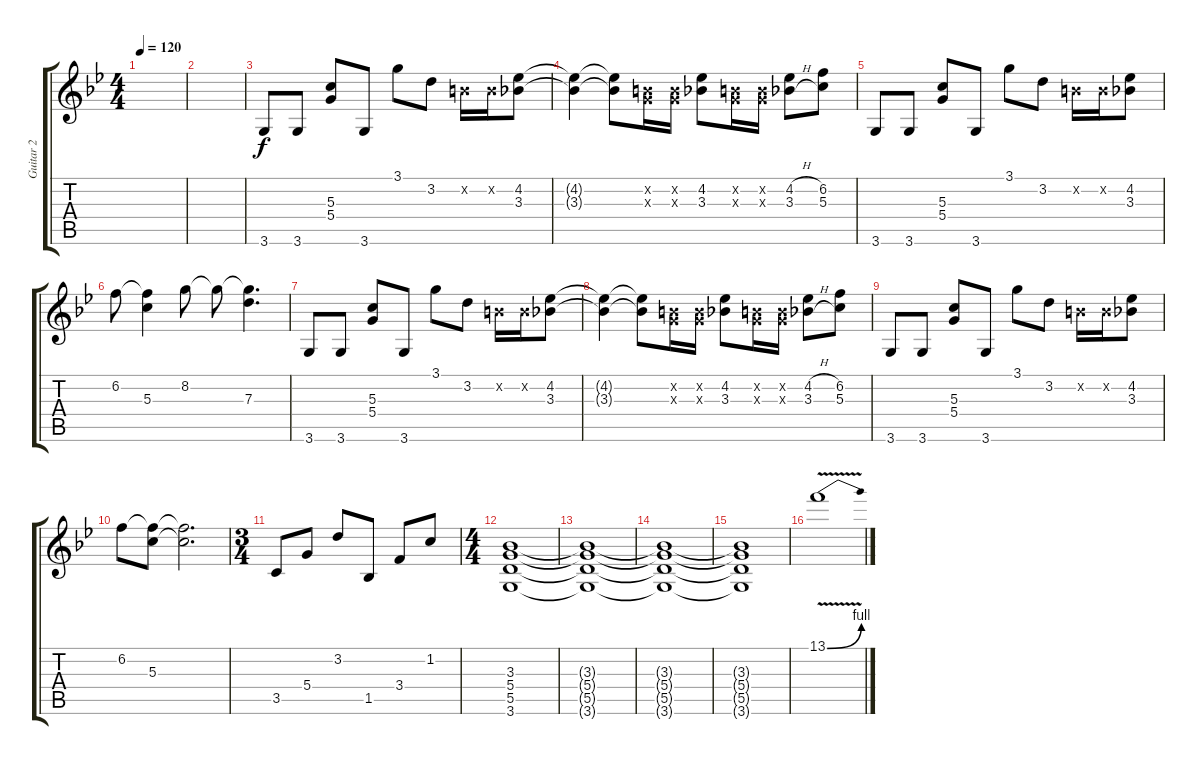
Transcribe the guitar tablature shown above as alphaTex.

\track ("Guitar 2" "Guitar 2") {instrument acousticguitarnylon}
\staff {score tabs}
\tuning (E4 B3 G3 D3 A2 E2) {hide}
\ts (4 4)
\tempo 120
\clef g2
\ks bb
|
|
3.6.8{volume 11 balance 14 instrument overdrivenguitar} 3.6.8 (5.3 5.4).8 3.6.8 3.1.8 3.2.8 0.2{x}.16 0.2{x}.16 (4.2 3.3).8 |
(4.2{t} 3.3{t}).4 (4.2{t} 3.3{t}).8 (0.2{x} 0.3{x}).16 (0.2{x} 0.3{x}).16 (4.2 3.3).8 (0.2{x} 0.3{x}).16 (0.2{x} 0.3{x}).16 (4.2{h} 3.3{h}).8 (6.2 5.3).8 |
3.6.8 3.6.8 (5.3 5.4).8 3.6.8 3.1.8 3.2.8 0.2{x}.16 0.2{x}.16 (4.2 3.3).8 |
6.2.8 (6.2{t} 5.3).4 8.2.8 8.2{t}.8 (8.2{t} 7.3).4{d} |
3.6.8 3.6.8 (5.3 5.4).8 3.6.8 3.1.8 3.2.8 0.2{x}.16 0.2{x}.16 (4.2 3.3).8 |
(4.2{t} 3.3{t}).4 (4.2{t} 3.3{t}).8 (0.2{x} 0.3{x}).16 (0.2{x} 0.3{x}).16 (4.2 3.3).8 (0.2{x} 0.3{x}).16 (0.2{x} 0.3{x}).16 (4.2{h} 3.3{h}).8 (6.2 5.3).8 |
3.6.8 3.6.8 (5.3 5.4).8 3.6.8 3.1.8 3.2.8 0.2{x}.16 0.2{x}.16 (4.2 3.3).8 |
6.2.8 (6.2{t} 5.3).8 (6.2{t} 5.3{t}).2{d} |
\ts (3 4)
3.5.8 5.4.8 3.2.8 1.5.8 3.4.8 1.2.8 |
\ts (4 4)
(3.3 5.4 5.5 3.6).1 |
(3.3{t} 5.4{t} 5.5{t} 3.6{t}).1 |
(3.3{t} 5.4{t} 5.5{t} 3.6{t}).1 |
(3.3{t} 5.4{t} 5.5{t} 3.6{t}).1 |
13.1{be (bend 0 0 60 4) v}.1
